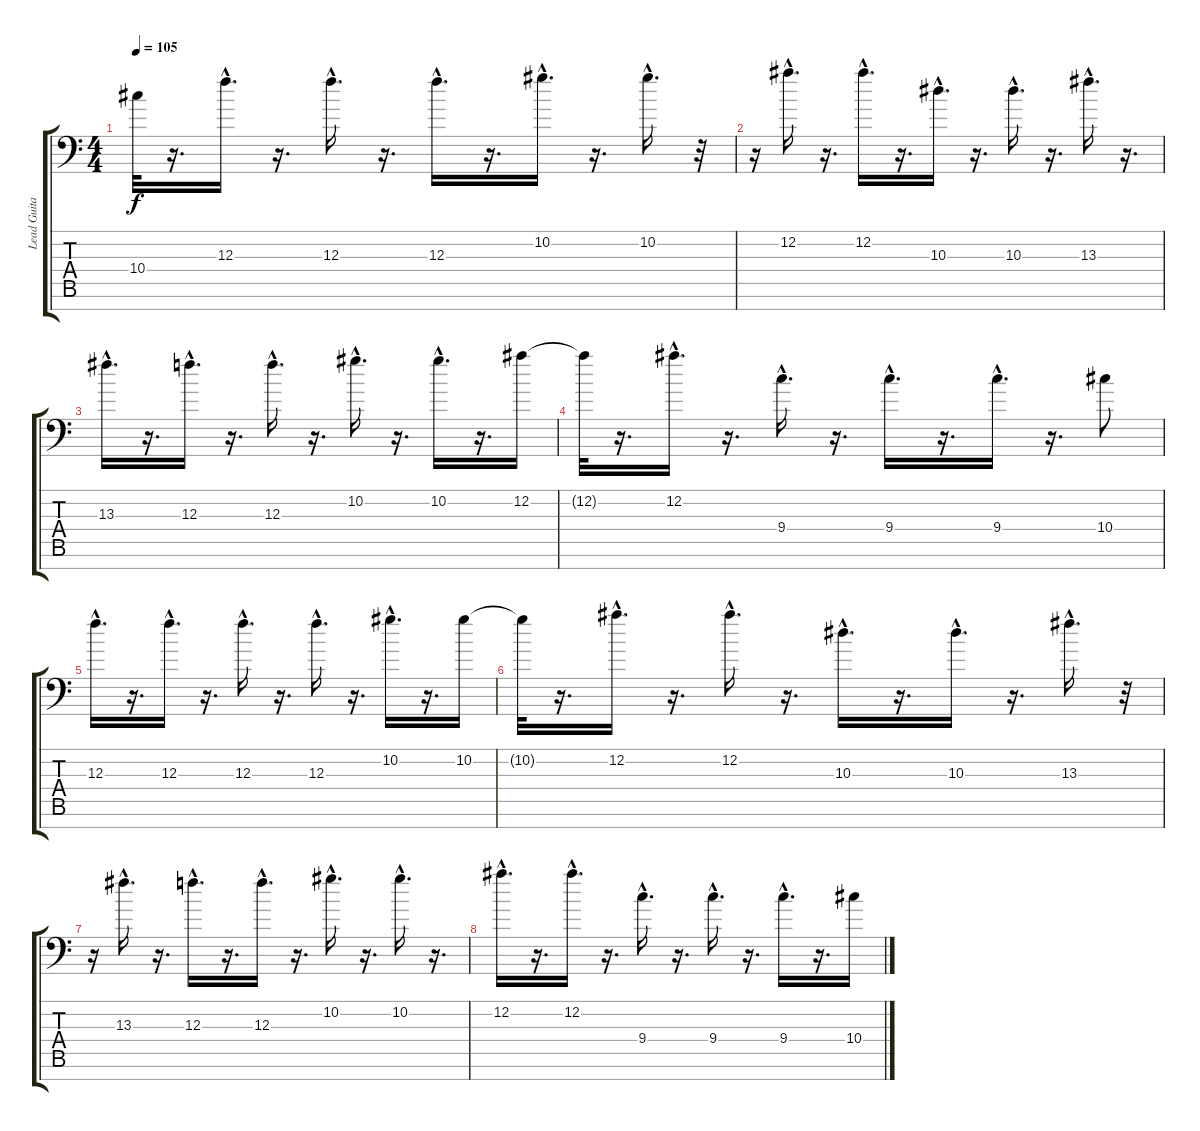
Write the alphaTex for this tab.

\track ("Lead Guitar #1" "Lead Guita") {instrument distortionguitar}
\staff {score tabs}
\tuning (Eb4 Bb3 F3 Eb3 Bb2 F2 Ab1) {hide}
\ts (4 4)
\tempo 105
\clef f4
\ks c
10.4{t}.32{dy f} r.16{d} 12.3{hac}.16{d} r.16{d} 12.3{hac}.16{d} r.16{d} 12.3{hac}.16{d} r.16{d} 10.2{hac}.16{d} r.16{d} 10.2{hac}.16{d} r.32 |
r.16 12.2{hac}.16{d} r.16{d} 12.2{hac}.16{d} r.16{d} 10.3{hac}.16{d} r.16{d} 10.3{hac}.16{d} r.16{d} 13.3{hac}.16{d} r.16{d} |
13.3{hac}.16{d} r.16{d} 12.3{hac}.16{d} r.16{d} 12.3{hac}.16{d} r.16{d} 10.2{hac}.16{d} r.16{d} 10.2{hac}.16{d} r.16{d} 12.2.16 |
12.2{t}.32 r.16{d} 12.2{hac}.16{d} r.16{d} 9.4{hac}.16{d} r.16{d} 9.4{hac}.16{d} r.16{d} 9.4{hac}.16{d} r.16{d} 10.4.8 |
12.3{hac}.16{d} r.16{d} 12.3{hac}.16{d} r.16{d} 12.3{hac}.16{d} r.16{d} 12.3{hac}.16{d} r.16{d} 10.2{hac}.16{d} r.16{d} 10.2.16 |
10.2{t}.32 r.16{d} 12.2{hac}.16{d} r.16{d} 12.2{hac}.16{d} r.16{d} 10.3{hac}.16{d} r.16{d} 10.3{hac}.16{d} r.16{d} 13.3{hac}.16{d} r.32 |
r.16 13.3{hac}.16{d} r.16{d} 12.3{hac}.16{d} r.16{d} 12.3{hac}.16{d} r.16{d} 10.2{hac}.16{d} r.16{d} 10.2{hac}.16{d} r.16{d} |
12.2{hac}.16{d} r.16{d} 12.2{hac}.16{d} r.16{d} 9.4{hac}.16{d} r.16{d} 9.4{hac}.16{d} r.16{d} 9.4{hac}.16{d} r.16{d} 10.4.16
